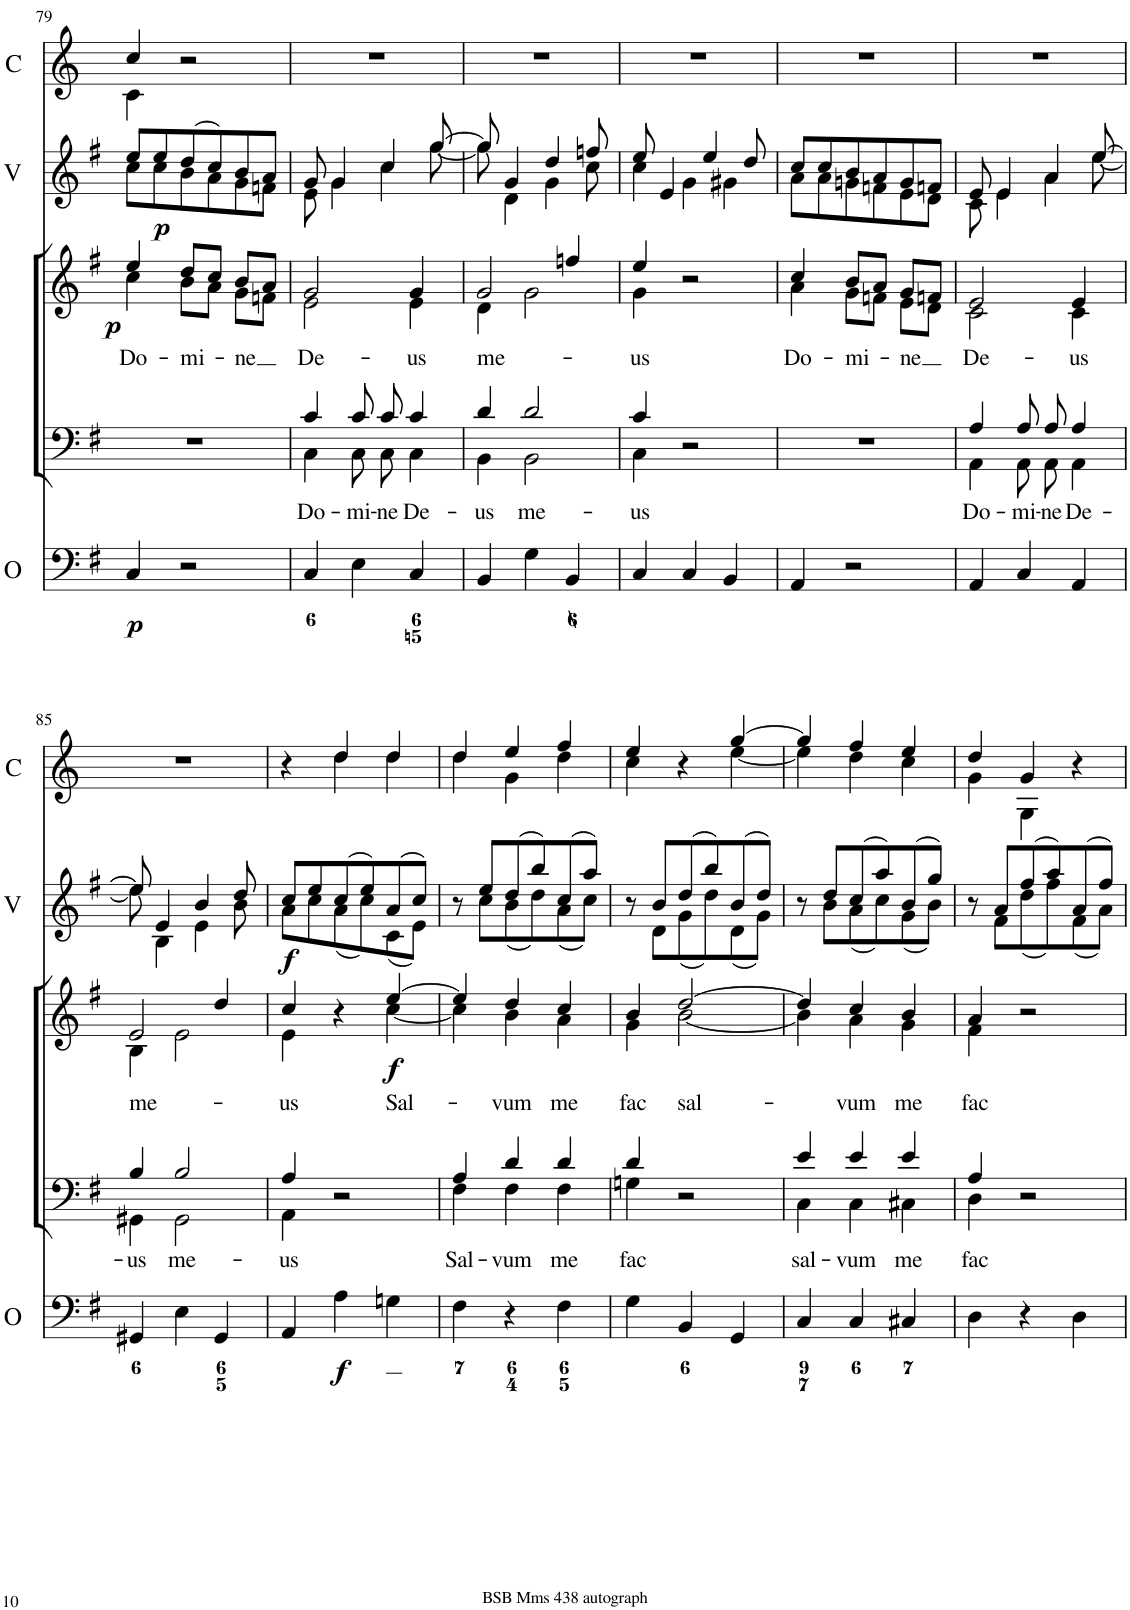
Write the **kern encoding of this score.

**kern	**dynam	**kern	**dynam	**kern	**dynam	**kern	**text	**kern	**text	**dynam	**kern	**dynam	**kern
*part7	*part7	*part6	*part6	*part5	*part5	*part4	*part4	*part3	*part3	*part3	*part2	*part2	*part1
*staff7	*staff7	*staff6	*staff6	*staff5	*staff5	*staff4	*staff4	*staff3	*staff3	*staff3	*staff2	*staff2	*staff1
*I"Violin	*	*I"Violin	*	*I"Organo	*	*I"Bass	*	*I"Soprano	*	*	*I"2 Violini	*	*I"2 Corni in G
*I'Vln.	*	*I'Vln.	*	*I'O	*	*	*	*	*	*	*I'V	*	*I'C
!!LO:PB:g=z
*clefG2	*	*clefG2	*	*clefF4	*	*clefF4	*	*clefG2	*	*	*clefG2	*	*clefG2
*	*	*	*	*	*	*	*	*	*	*	*	*	*Trd3c5
*k[f#]	*	*k[f#]	*	*k[f#]	*	*k[f#]	*	*k[f#]	*	*	*k[f#]	*	*k[]
*M3/4	*	*M3/4	*	*M3/4	*	*M3/4	*	*M3/4	*	*	*M3/4	*	*M3/4
=79	=79	=79	=79	=79	=79	=79	=79	=79	=79	=79	=79	=79	=79
*	*	*	*	*	*	*	*	*^	*	*	*	*	*
!	!	!	!	!	!LO:DY:b	!	!	!	!	!LO:LY:b	!LO:DY:b	!	!	!
*	*	*	*	*	*	*	*	*	*	*	*	*^	*	*^
8cc\L	.	8ee\L	.	4C/	p	2.r	.	4ee/	4cc\	Do-	p	8ee/L	8cc\L	.	4cc/	4c\
!	!LO:DY:b	!	!LO:DY:b	!	!	!	!	!	!	!	!	!	!	!LO:DY:b	!	!
8cc\J	p	8ee\J	p	.	.	.	.	.	.	.	.	8ee/	8cc\	p	.	.
!	!	!	!	!	!	!	!	!	!	!LO:LY:b	!	!	!	!	!	!
8b/L	.	(8dd\L	.	2r	.	.	.	8dd/L	8b\L	-mi-	.	(8dd/	8b\	.	2r	2ryy
8a/J	.	8cc\J)	.	.	.	.	.	8cc/J	8a\J	.	.	8cc/)	8a\	.	.	.
!	!	!	!	!	!	!	!	!	!	!LO:LY:b	!	!	!	!	!	!
8g/L	.	8b/L	.	.	.	.	.	8b/L	8g\L	-ne	.	8b/	8g\	.	.	.
8fn/J	.	8a/J	.	.	.	.	.	8a/J	8fn\J	.	.	8a/J	8fn\J	.	.	.
*	*	*	*	*	*	*	*	*	*	*	*	*	*	*	*v	*v
=80	=80	=80	=80	=80	=80	=80	=80	=80	=80	=80	=80	=80	=80	=80	=80
*	*	*	*	*	*	*^	*	*	*	*	*	*	*	*	*
!	!	!	!	!	!	!	!	!LO:LY:b	!	!	!LO:LY:b	!	!	!	!	!
8e	.	8g	.	4C/	.	4c/	4C\	Do-	2g/	2e\	De-	.	8g/	8e\	.	2.r
4g	.	4g	.	.	.	.	.	.	.	.	.	.	4g/	4g\	.	.
!	!	!	!	!	!	!	!	!LO:LY:b	!	!	!	!	!	!	!	!
.	.	.	.	4E\	.	8c/L	8C\L	-mi-	.	.	.	.	.	.	.	.
!	!	!	!	!	!	!	!	!LO:LY:b	!	!	!	!	!	!	!	!
4cc	.	4cc	.	.	.	8c/J	8C\J	-ne	.	.	.	.	4cc/	4cc\	.	.
!	!	!	!	!	!	!	!	!LO:LY:b	!	!	!LO:LY:b	!	!	!	!	!
.	.	.	.	4C/	.	4c/	4C\	De-	4g/	4e\	-us	.	.	.	.	.
[8gg	.	[8gg	.	.	.	.	.	.	.	.	.	.	[8gg/	[8gg\	.	.
=81	=81	=81	=81	=81	=81	=81	=81	=81	=81	=81	=81	=81	=81	=81	=81	=81
!	!	!	!	!	!	!	!	!LO:LY:b	!	!	!LO:LY:b	!	!	!	!	!
8gg]	.	8gg]	.	4BB/	.	4d/	4BB\	-us	2g/	4d\	me-	.	8gg/]	8gg\]	.	2.r
4d	.	4g	.	.	.	.	.	.	.	.	.	.	4g/	4d\	.	.
!	!	!	!	!	!	!	!	!LO:LY:b	!	!	!	!	!	!	!	!
.	.	.	.	4G\	.	2d/	2BB\	me-	.	2g\	.	.	.	.	.	.
4g	.	4dd	.	.	.	.	.	.	.	.	.	.	4dd/	4g\	.	.
.	.	.	.	4BB/	.	.	.	.	4ffn/	.	.	.	.	.	.	.
8cc	.	8ffn	.	.	.	.	.	.	.	.	.	.	8ffn/	8cc\	.	.
=82	=82	=82	=82	=82	=82	=82	=82	=82	=82	=82	=82	=82	=82	=82	=82	=82
!	!	!	!	!	!	!	!	!LO:LY:b	!	!	!LO:LY:b	!	!	!	!	!
4cc	.	8ee	.	4C/	.	4c/	4C\	-us	4ee/	4g\	-us	.	8ee/	4cc\	.	2.r
.	.	4e	.	.	.	.	.	.	.	.	.	.	4e/	.	.	.
4g	.	.	.	4C/	.	2r	2ryy	.	2r	2ryy	.	.	.	4g\	.	.
.	.	4ee	.	.	.	.	.	.	.	.	.	.	4ee/	.	.	.
4g#X	.	.	.	4BB/	.	.	.	.	.	.	.	.	.	4g#X\	.	.
.	.	8dd	.	.	.	.	.	.	.	.	.	.	8dd/	.	.	.
*	*	*	*	*	*	*v	*v	*	*	*	*	*	*	*	*	*
=83	=83	=83	=83	=83	=83	=83	=83	=83	=83	=83	=83	=83	=83	=83	=83
!	!	!	!	!	!	!	!	!	!	!LO:LY:b	!	!	!	!	!
8a/L	.	8cc\L	.	4AA/	.	2.r	.	4cc/	4a\	Do-	.	8cc/L	8a\L	.	2.r
8a/J	.	8cc\J	.	.	.	.	.	.	.	.	.	8cc/	8a\	.	.
!	!	!	!	!	!	!	!	!	!	!LO:LY:b	!	!	!	!	!
8gn/L	.	8b/L	.	2r	.	.	.	8b/L	8g\L	-mi-	.	8b/	8gn\	.	.
8fn/J	.	8a/J	.	.	.	.	.	8a/J	8fn\J	.	.	8a/	8fn\	.	.
!	!	!	!	!	!	!	!	!	!	!LO:LY:b	!	!	!	!	!
8e/L	.	8g/L	.	.	.	.	.	8g/L	8e\L	-ne	.	8g/	8e\	.	.
8d/J	.	8fn/J	.	.	.	.	.	8fn/J	8d\J	.	.	8fn/J	8d\J	.	.
=84	=84	=84	=84	=84	=84	=84	=84	=84	=84	=84	=84	=84	=84	=84	=84
*	*	*	*	*	*	*^	*	*	*	*	*	*	*	*	*
!	!	!	!	!	!	!	!	!LO:LY:b	!	!	!LO:LY:b	!	!	!	!	!
8c	.	8e	.	4AA/	.	4A/	4AA\	Do-	2e/	2c\	De-	.	8e/	8c\	.	2.r
4e	.	4e	.	.	.	.	.	.	.	.	.	.	4e/	4e\	.	.
!	!	!	!	!	!	!	!	!LO:LY:b	!	!	!	!	!	!	!	!
.	.	.	.	4C/	.	8A/L	8AA\L	-mi-	.	.	.	.	.	.	.	.
!	!	!	!	!	!	!	!	!LO:LY:b	!	!	!	!	!	!	!	!
4a	.	4a	.	.	.	8A/J	8AA\J	-ne	.	.	.	.	4a/	4a\	.	.
!	!	!	!	!	!	!	!	!LO:LY:b	!	!	!LO:LY:b	!	!	!	!	!
.	.	.	.	4AA/	.	4A/	4AA\	De-	4e/	4c\	-us	.	.	.	.	.
[8ee	.	[8ee	.	.	.	.	.	.	.	.	.	.	[8ee/	[8ee\	.	.
!!LO:LB:g=z
=85	=85	=85	=85	=85	=85	=85	=85	=85	=85	=85	=85	=85	=85	=85	=85	=85
!	!	!	!	!	!	!	!	!LO:LY:b	!	!	!LO:LY:b	!	!	!	!	!
8ee]	.	8ee]	.	4GG#X/	.	4B/	4GG#X\	-us	2e/	4B\	me-	.	8ee/]	8ee\]	.	2.r
4B	.	4e	.	.	.	.	.	.	.	.	.	.	4e/	4B\	.	.
!	!	!	!	!	!	!	!	!LO:LY:b	!	!	!	!	!	!	!	!
.	.	.	.	4E\	.	2B/	2GG#\	me-	.	2e\	.	.	.	.	.	.
4e	.	4b	.	.	.	.	.	.	.	.	.	.	4b/	4e\	.	.
.	.	.	.	4GG#/	.	.	.	.	4dd/	.	.	.	.	.	.	.
8b	.	8dd	.	.	.	.	.	.	.	.	.	.	8dd/	8b\	.	.
=86	=86	=86	=86	=86	=86	=86	=86	=86	=86	=86	=86	=86	=86	=86	=86	=86
!	!LO:DY:b	!	!LO:DY:b	!	!	!	!	!LO:LY:b	!	!	!LO:LY:b	!	!	!	!LO:DY:b	!
*	*	*	*	*	*	*	*	*	*	*	*	*	*	*	*	*^
8a\L	f	8cc\L	f	4AA/	.	4A/	4AA\	-us	4cc/	4e\	-us	.	8cc/L	8a\L	f	4r	4ryy
8cc\J	.	8ee\J	.	.	.	.	.	.	.	.	.	.	8ee/	8cc\	.	.	.
!	!	!	!	!	!LO:DY:b	!	!	!	!	!	!	!	!	!	!	!	!
(8a\L	.	(8cc\L	.	4A\	f	2r	2ryy	.	4r	4ryy	.	.	(8cc/	(8a\	.	4dd/	4dd\
8cc\J)	.	8ee\J)	.	.	.	.	.	.	.	.	.	.	8ee/)	8cc\)	.	.	.
!	!	!	!	!	!	!	!	!	!	!	!LO:LY:b	!LO:DY:b	!	!	!	!	!
(8c/L	.	(8a\L	.	4Gn\	.	.	.	.	[4ee/	[4cc\	Sal-	f	(8a/	(8c\	.	4dd/	4dd\
8e/J)	.	8cc\J)	.	.	.	.	.	.	.	.	.	.	8cc/J)	8e\J)	.	.	.
=87	=87	=87	=87	=87	=87	=87	=87	=87	=87	=87	=87	=87	=87	=87	=87	=87	=87
!	!	!	!	!	!	!	!	!LO:LY:b	!	!	!	!	!	!	!	!	!
8r	.	8r	.	4F#\	.	4A/	4F#\	Sal-	4ee/]	4cc\]	.	.	8r	8ryy	.	4dd/	4dd\
8cc	.	8ee	.	.	.	.	.	.	.	.	.	.	8ee/L	8cc\L	.	.	.
!	!	!	!	!	!	!	!	!LO:LY:b	!	!	!LO:LY:b	!	!	!	!	!	!
(8b\L	.	(8dd\L	.	4r	.	4d/	4F#\	-vum	4dd/	4b\	-vum	.	(8dd/	(8b\	.	4ee/	4g\
8dd\J)	.	8bb\J)	.	.	.	.	.	.	.	.	.	.	8bb/)	8dd\)	.	.	.
!	!	!	!	!	!	!	!	!LO:LY:b	!	!	!LO:LY:b	!	!	!	!	!	!
(8a\L	.	(8cc\L	.	4F#\	.	4d/	4F#\	me	4cc/	4a\	me	.	(8cc/	(8a\	.	4ff/	4dd\
8cc\J)	.	8aa\J)	.	.	.	.	.	.	.	.	.	.	8aa/J)	8cc\J)	.	.	.
=88	=88	=88	=88	=88	=88	=88	=88	=88	=88	=88	=88	=88	=88	=88	=88	=88	=88
!	!	!	!	!	!	!	!	!LO:LY:b	!	!	!LO:LY:b	!	!	!	!	!	!
8r	.	8r	.	4G\	.	4d/	4Gn\	fac	4b/	4g\	fac	.	8r	8ryy	.	4ee/	4cc\
8d	.	8b	.	.	.	.	.	.	.	.	.	.	8b/L	8d\L	.	.	.
!	!	!	!	!	!	!	!	!	!	!	!LO:LY:b	!	!	!	!	!	!
(8g\L	.	(8dd\L	.	4BB/	.	2r	2ryy	.	[2dd/	[2b\	sal-	.	(8dd/	(8g\	.	4r	4ryy
8dd\J)	.	8bb\J)	.	.	.	.	.	.	.	.	.	.	8bb/)	8dd\)	.	.	.
(8d/L	.	(8b\L	.	4GG/	.	.	.	.	.	.	.	.	(8b/	(8d\	.	[4gg/	[4ee\
8g/J)	.	8dd\J)	.	.	.	.	.	.	.	.	.	.	8dd/J)	8g\J)	.	.	.
=89	=89	=89	=89	=89	=89	=89	=89	=89	=89	=89	=89	=89	=89	=89	=89	=89	=89
!	!	!	!	!	!	!	!	!LO:LY:b	!	!	!	!	!	!	!	!	!
8r	.	8r	.	4C/	.	4e/	4C\	sal-	4dd/]	4b\]	.	.	8r	8ryy	.	4gg/]	4ee\]
8b	.	8dd	.	.	.	.	.	.	.	.	.	.	8dd/L	8b\L	.	.	.
!	!	!	!	!	!	!	!	!LO:LY:b	!	!	!LO:LY:b	!	!	!	!	!	!
(8a\L	.	(8cc\L	.	4C/	.	4e/	4C\	-vum	4cc/	4a\	-vum	.	(8cc/	(8a\	.	4ff/	4dd\
8cc\J)	.	8aa\J)	.	.	.	.	.	.	.	.	.	.	8aa/)	8cc\)	.	.	.
!	!	!	!	!	!	!	!	!LO:LY:b	!	!	!LO:LY:b	!	!	!	!	!	!
(8g/L	.	(8b\L	.	4C#X/	.	4e/	4C#X\	me	4b/	4g\	me	.	(8b/	(8g\	.	4ee/	4cc\
8b/J)	.	8gg\J)	.	.	.	.	.	.	.	.	.	.	8gg/J)	8b\J)	.	.	.
=90	=90	=90	=90	=90	=90	=90	=90	=90	=90	=90	=90	=90	=90	=90	=90	=90	=90
!	!	!	!	!	!	!	!	!LO:LY:b	!	!	!LO:LY:b	!	!	!	!	!	!
8r	.	8r	.	4D\	.	4A/	4D\	fac	4a/	4f#\	fac	.	8r	8ryy	.	4dd/	4g\
8f#	.	8a	.	.	.	.	.	.	.	.	.	.	8a/L	8f#\L	.	.	.
(8dd\L	.	(8ff#\L	.	4r	.	2r	2ryy	.	2r	2ryy	.	.	(8ff#/	(8dd\	.	4g/	4G\
8ff#\J)	.	8aa\J)	.	.	.	.	.	.	.	.	.	.	8aa/)	8ff#\)	.	.	.
(8f#/L	.	(8a\L	.	4D\	.	.	.	.	.	.	.	.	(8a/	(8f#\	.	4r	4ryy
8a/J)	.	8ff#\J)	.	.	.	.	.	.	.	.	.	.	8ff#/J)	8a\J)	.	.	.
*	*	*	*	*	*	*v	*v	*	*	*	*	*	*v	*v	*	*v	*v
*	*	*	*	*	*	*	*	*v	*v	*	*	*	*	*
=	=	=	=	=	=	=	=	=	=	=	=	=	=
*-	*-	*-	*-	*-	*-	*-	*-	*-	*-	*-	*-	*-	*-
